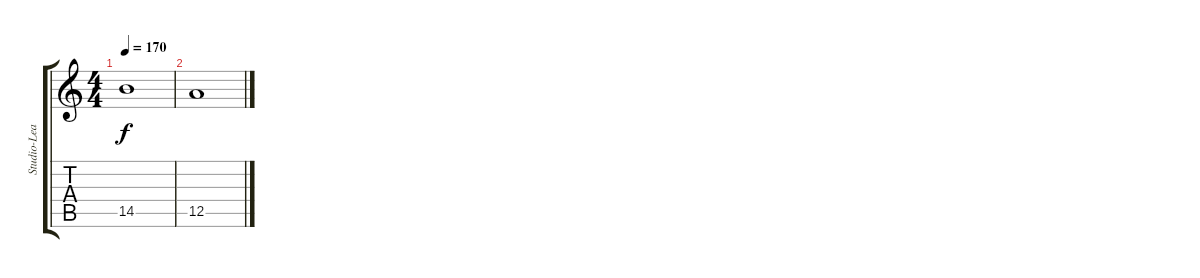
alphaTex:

\track ("Studio-Lead Guitar" "Studio-Lea") {instrument distortionguitar}
\staff {score tabs}
\tuning (E4 B3 G3 D3 A2 E2) {hide}
\ts (4 4)
\tempo 170
\clef g2
\ks c
14.5.1{dy f} |
12.5.1
